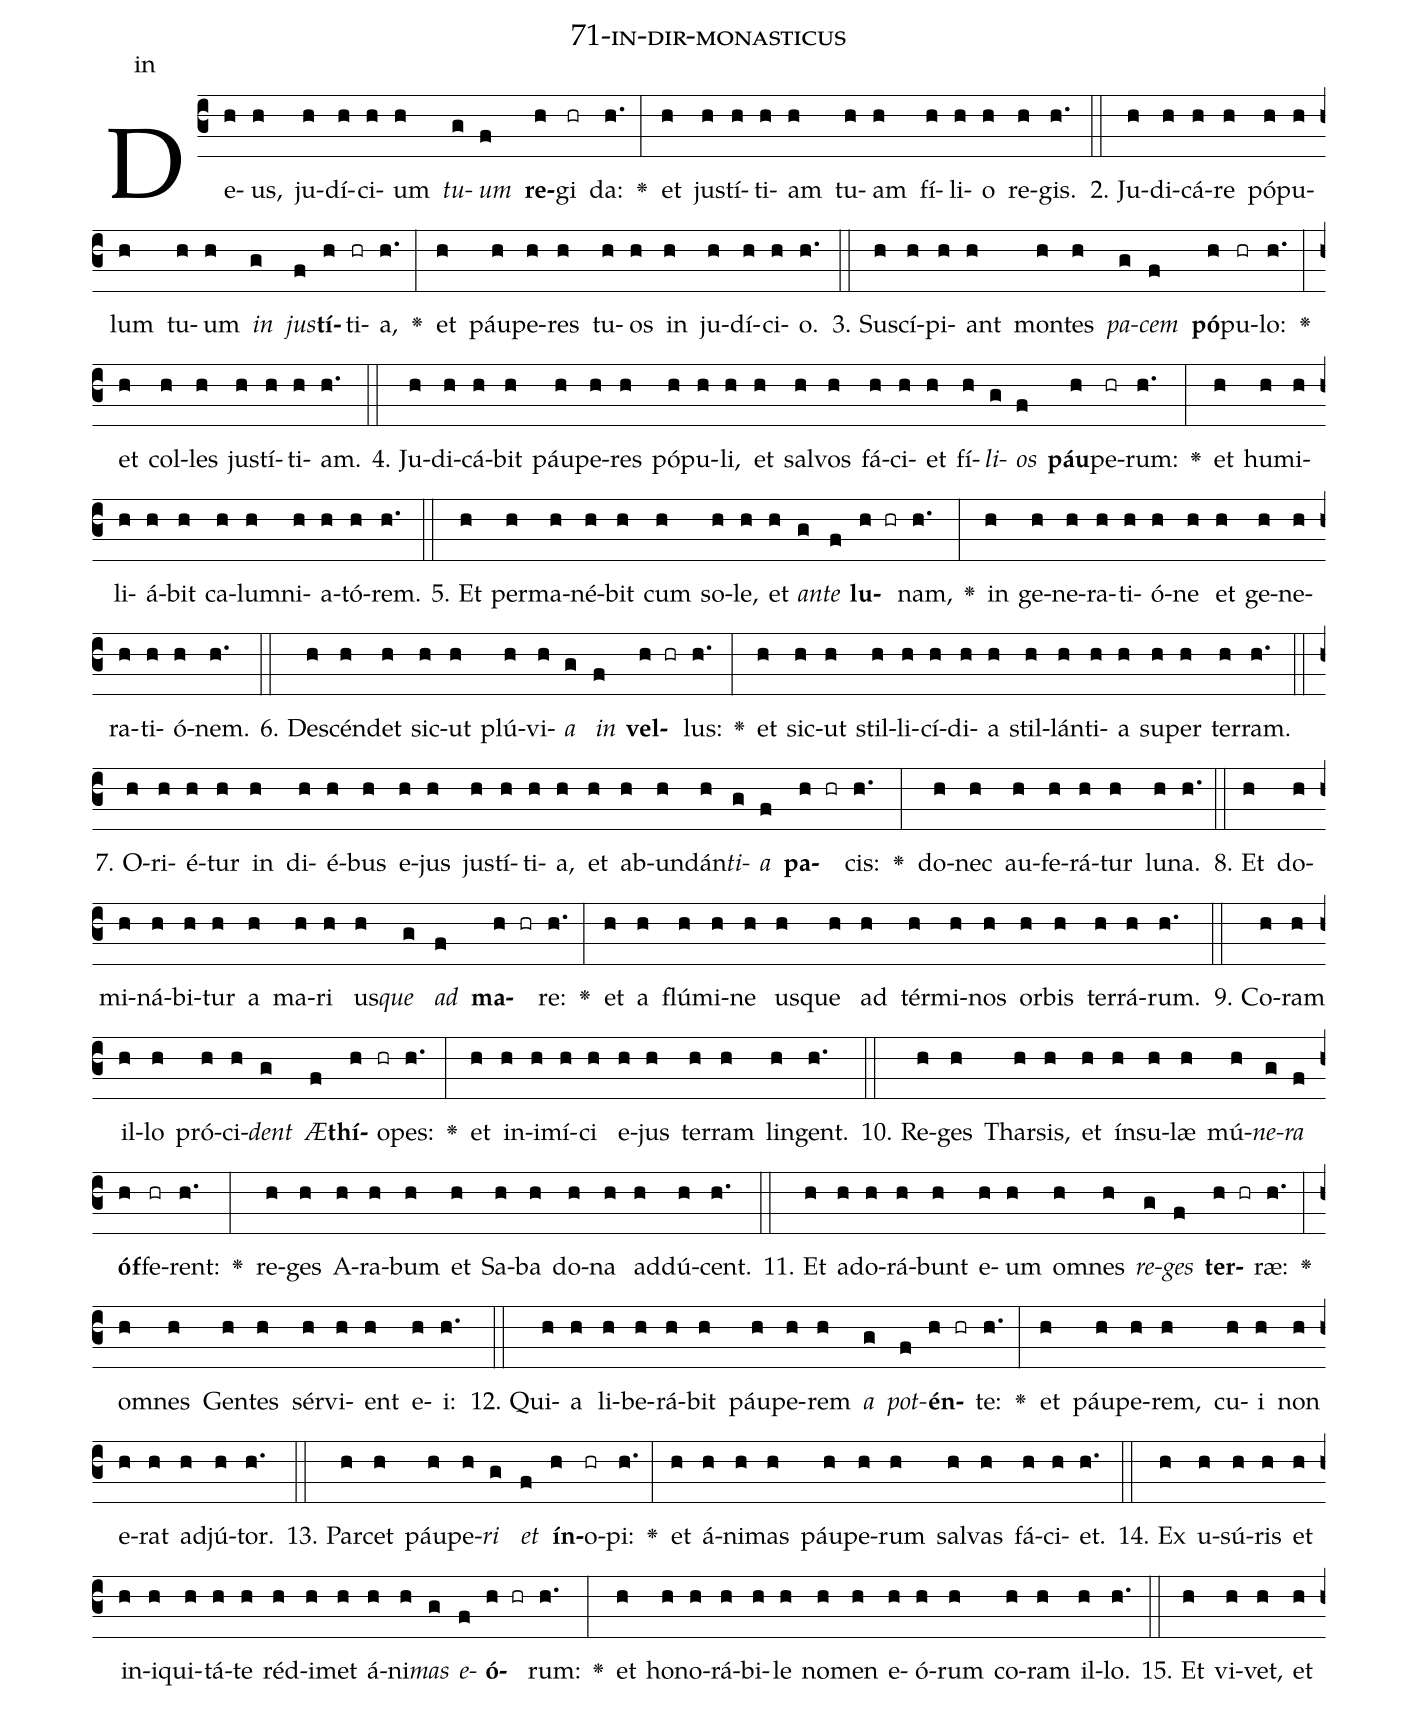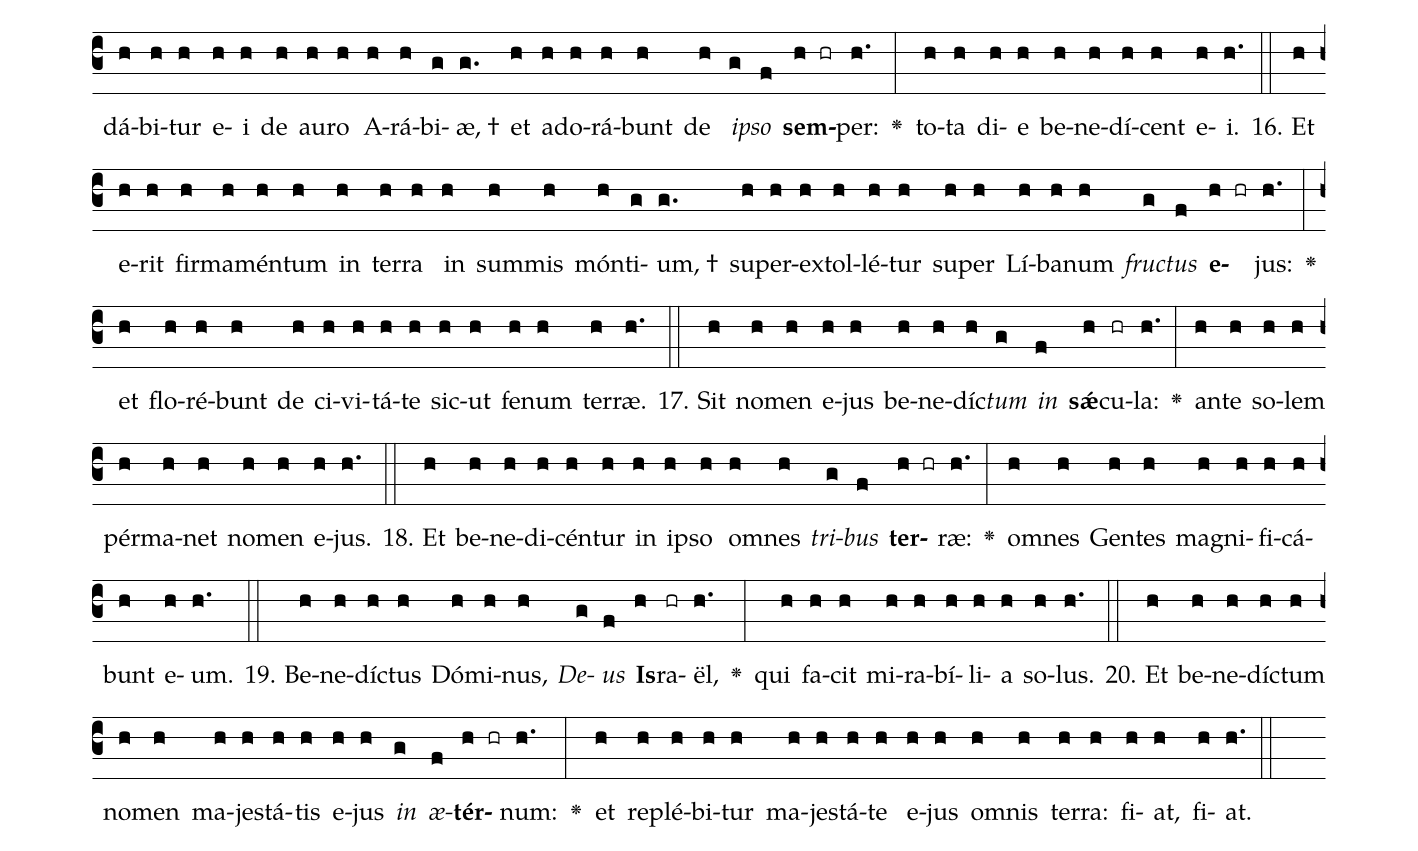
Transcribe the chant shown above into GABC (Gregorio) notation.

name: 71-in-dir-monasticus;
annotation: in;
%%
(c3)De(h)us,(h) ju(h)dí(h)ci(h)um(h) <i>tu</i>(g)<i>um</i>(f) <b>re</b>(h)gi(hr) da:(h.) <v>\greheightstar</v>(:) et(h) jus(h)tí(h)ti(h)am(h) tu(h)am(h) fí(h)li(h)o(h) re(h)gis.(h.) (::)
2. Ju(h)di(h)cá(h)re(h) pó(h)pu(h)lum(h) tu(h)um(h) <i>in</i>(g) <i>jus</i>(f)<b>tí</b>(h)ti(hr)a,(h.) <v>\greheightstar</v>(:) et(h) páu(h)pe(h)res(h) tu(h)os(h) in(h) ju(h)dí(h)ci(h)o.(h.) (::)
3. Su(h)scí(h)pi(h)ant(h) mon(h)tes(h) <i>pa</i>(g)<i>cem</i>(f) <b>pó</b>(h)pu(hr)lo:(h.) <v>\greheightstar</v>(:) et(h) col(h)les(h) jus(h)tí(h)ti(h)am.(h.) (::)
4. Ju(h)di(h)cá(h)bit(h) páu(h)pe(h)res(h) pó(h)pu(h)li,(h) et(h) sal(h)vos(h) fá(h)ci(h)et(h) fí(h)<i>li</i>(g)<i>os</i>(f) <b>páu</b>(h)pe(hr)rum:(h.) <v>\greheightstar</v>(:) et(h) hu(h)mi(h)li(h)á(h)bit(h) ca(h)lum(h)ni(h)a(h)tó(h)rem.(h.) (::)
5. Et(h) per(h)ma(h)né(h)bit(h) cum(h) so(h)le,(h) et(h) <i>an</i>(g)<i>te</i>(f) <b>lu</b>(h hr)nam,(h.) <v>\greheightstar</v>(:) in(h) ge(h)ne(h)ra(h)ti(h)ó(h)ne(h) et(h) ge(h)ne(h)ra(h)ti(h)ó(h)nem.(h.) (::)
6. De(h)scén(h)det(h) sic(h)ut(h) plú(h)vi(h)<i>a</i>(g) <i>in</i>(f) <b>vel</b>(h hr)lus:(h.) <v>\greheightstar</v>(:) et(h) sic(h)ut(h) stil(h)li(h)cí(h)di(h)a(h) stil(h)lán(h)ti(h)a(h) su(h)per(h) ter(h)ram.(h.) (::)
7. O(h)ri(h)é(h)tur(h) in(h) di(h)é(h)bus(h) e(h)jus(h) jus(h)tí(h)ti(h)a,(h) et(h) ab(h)un(h)dán(h)<i>ti</i>(g)<i>a</i>(f) <b>pa</b>(h hr)cis:(h.) <v>\greheightstar</v>(:) do(h)nec(h) au(h)fe(h)rá(h)tur(h) lu(h)na.(h.) (::)
8. Et(h) do(h)mi(h)ná(h)bi(h)tur(h) a(h) ma(h)ri(h) us(h)<i>que</i>(g) <i>ad</i>(f) <b>ma</b>(h hr)re:(h.) <v>\greheightstar</v>(:) et(h) a(h) flú(h)mi(h)ne(h) us(h)que(h) ad(h) tér(h)mi(h)nos(h) or(h)bis(h) ter(h)rá(h)rum.(h.) (::)
9. Co(h)ram(h) il(h)lo(h) pró(h)ci(h)<i>dent</i>(g) <i>Æ</i>(f)<b>thí</b>(h)o(hr)pes:(h.) <v>\greheightstar</v>(:) et(h) in(h)i(h)mí(h)ci(h) e(h)jus(h) ter(h)ram(h) lin(h)gent.(h.) (::)
10. Re(h)ges(h) Thar(h)sis,(h) et(h) ín(h)su(h)læ(h) mú(h)<i>ne</i>(g)<i>ra</i>(f) <b>óf</b>(h)fe(hr)rent:(h.) <v>\greheightstar</v>(:) re(h)ges(h) A(h)ra(h)bum(h) et(h) Sa(h)ba(h) do(h)na(h) ad(h)dú(h)cent.(h.) (::)
11. Et(h) ad(h)o(h)rá(h)bunt(h) e(h)um(h) om(h)nes(h) <i>re</i>(g)<i>ges</i>(f) <b>ter</b>(h hr)ræ:(h.) <v>\greheightstar</v>(:) om(h)nes(h) Gen(h)tes(h) sér(h)vi(h)ent(h) e(h)i:(h.) (::)
12. Qui(h)a(h) li(h)be(h)rá(h)bit(h) páu(h)pe(h)rem(h) <i>a</i>(g) <i>pot</i>(f)<b>én</b>(h hr)te:(h.) <v>\greheightstar</v>(:) et(h) páu(h)pe(h)rem,(h) cu(h)i(h) non(h) e(h)rat(h) ad(h)jú(h)tor.(h.) (::)
13. Par(h)cet(h) páu(h)pe(h)<i>ri</i>(g) <i>et</i>(f) <b>ín</b>(h)o(hr)pi:(h.) <v>\greheightstar</v>(:) et(h) á(h)ni(h)mas(h) páu(h)pe(h)rum(h) sal(h)vas(h) fá(h)ci(h)et.(h.) (::)
14. Ex(h) u(h)sú(h)ris(h) et(h) in(h)i(h)qui(h)tá(h)te(h) réd(h)i(h)met(h) á(h)ni(h)<i>mas</i>(g) <i>e</i>(f)<b>ó</b>(h hr)rum:(h.) <v>\greheightstar</v>(:) et(h) ho(h)no(h)rá(h)bi(h)le(h) no(h)men(h) e(h)ó(h)rum(h) co(h)ram(h) il(h)lo.(h.) (::)
15. Et(h) vi(h)vet,(h) et(h) dá(h)bi(h)tur(h) e(h)i(h) de(h) au(h)ro(h) A(h)rá(h)bi(g)æ, †(g.) et(h) ad(h)o(h)rá(h)bunt(h) de(h) <i>ip</i>(g)<i>so</i>(f) <b>sem</b>(h hr)per:(h.) <v>\greheightstar</v>(:) to(h)ta(h) di(h)e(h) be(h)ne(h)dí(h)cent(h) e(h)i.(h.) (::)
16. Et(h) e(h)rit(h) fir(h)ma(h)mén(h)tum(h) in(h) ter(h)ra(h) in(h) sum(h)mis(h) món(h)ti(g)um, †(g.) su(h)per(h)ex(h)tol(h)lé(h)tur(h) su(h)per(h) Lí(h)ba(h)num(h) <i>fruc</i>(g)<i>tus</i>(f) <b>e</b>(h hr)jus:(h.) <v>\greheightstar</v>(:) et(h) flo(h)ré(h)bunt(h) de(h) ci(h)vi(h)tá(h)te(h) sic(h)ut(h) fe(h)num(h) ter(h)ræ.(h.) (::)
17. Sit(h) no(h)men(h) e(h)jus(h) be(h)ne(h)díc(h)<i>tum</i>(g) <i>in</i>(f) <b>sǽ</b>(h)cu(hr)la:(h.) <v>\greheightstar</v>(:) an(h)te(h) so(h)lem(h) pér(h)ma(h)net(h) no(h)men(h) e(h)jus.(h.) (::)
18. Et(h) be(h)ne(h)di(h)cén(h)tur(h) in(h) ip(h)so(h) om(h)nes(h) <i>tri</i>(g)<i>bus</i>(f) <b>ter</b>(h hr)ræ:(h.) <v>\greheightstar</v>(:) om(h)nes(h) Gen(h)tes(h) ma(h)gni(h)fi(h)cá(h)bunt(h) e(h)um.(h.) (::)
19. Be(h)ne(h)díc(h)tus(h) Dó(h)mi(h)nus,(h) <i>De</i>(g)<i>us</i>(f) <b>Is</b>(h)ra(hr)ël,(h.) <v>\greheightstar</v>(:) qui(h) fa(h)cit(h) mi(h)ra(h)bí(h)li(h)a(h) so(h)lus.(h.) (::)
20. Et(h) be(h)ne(h)díc(h)tum(h) no(h)men(h) ma(h)jes(h)tá(h)tis(h) e(h)jus(h) <i>in</i>(g) <i>æ</i>(f)<b>tér</b>(h hr)num:(h.) <v>\greheightstar</v>(:) et(h) re(h)plé(h)bi(h)tur(h) ma(h)jes(h)tá(h)te(h) e(h)jus(h) om(h)nis(h) ter(h)ra:(h) fi(h)at,(h) fi(h)at.(h.) (::)
